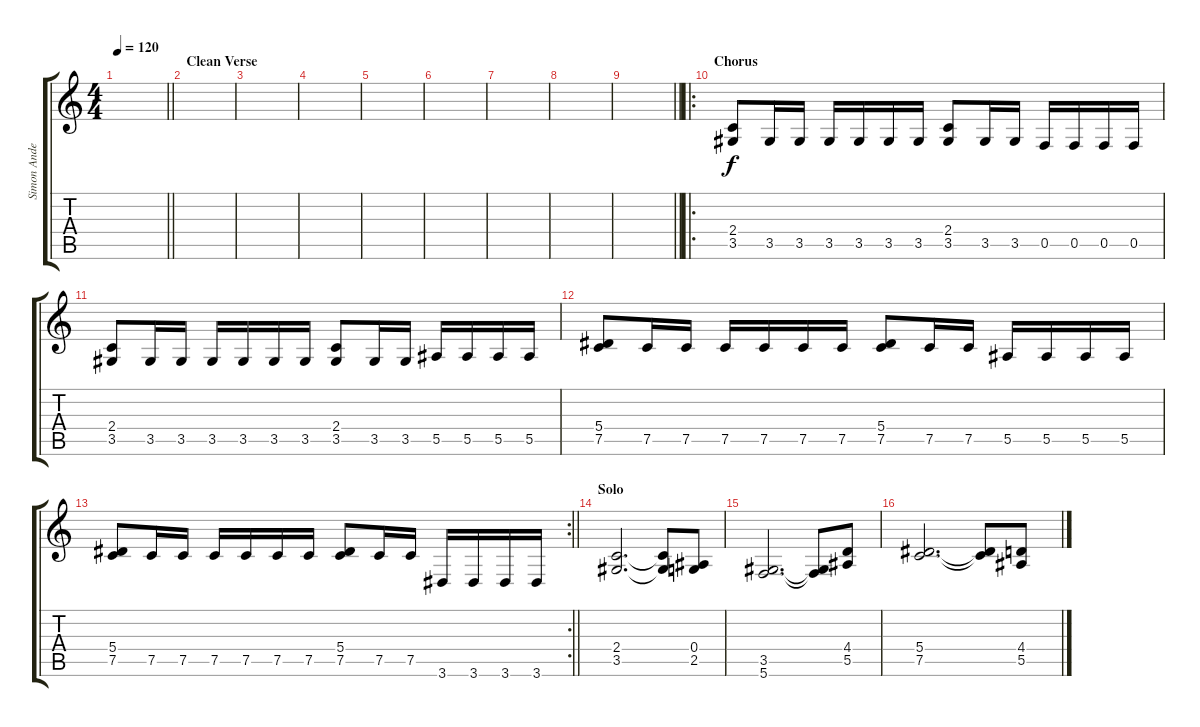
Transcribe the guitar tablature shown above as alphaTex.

\track ("Simon Andersson (Rhythm)" "Simon Ande") {instrument distortionguitar}
\staff {score tabs}
\tuning (C4 G3 Eb3 Bb2 F2 C2) {hide}
\ts (4 4)
\tempo 120
\clef g2
\barLineRight lightlight
\ks c
|
\section ("" "Clean Verse")
|
|
|
|
|
|
|
\barLineRight lightlight
|
\ro
\section ("" "Chorus")
(2.4 3.5).8 3.5.16 3.5.16 3.5.16 3.5.16 3.5.16 3.5.16 (2.4 3.5).8 3.5.16 3.5.16 0.5.16 0.5.16 0.5.16 0.5.16 |
(2.4 3.5).8 3.5.16 3.5.16 3.5.16 3.5.16 3.5.16 3.5.16 (2.4 3.5).8 3.5.16 3.5.16 5.5.16 5.5.16 5.5.16 5.5.16 |
(5.4 7.5).8 7.5.16 7.5.16 7.5.16 7.5.16 7.5.16 7.5.16 (5.4 7.5).8 7.5.16 7.5.16 5.5.16 5.5.16 5.5.16 5.5.16 |
\rc 2
\barLineRight lightlight
(5.4 7.5).8 7.5.16 7.5.16 7.5.16 7.5.16 7.5.16 7.5.16 (5.4 7.5).8 7.5.16 7.5.16 3.6.16 3.6.16 3.6.16 3.6.16 |
\section ("" "Solo")
(2.4 3.5).2{d} (2.4{t} 3.5{t}).8 (0.4 2.5).8 |
(3.5 5.6).2{d} (3.5{t} 5.6{t}).8 (4.4 5.5).8 |
(5.4 7.5).2{d} (5.4{t} 7.5{t}).8 (4.4 5.5).8
